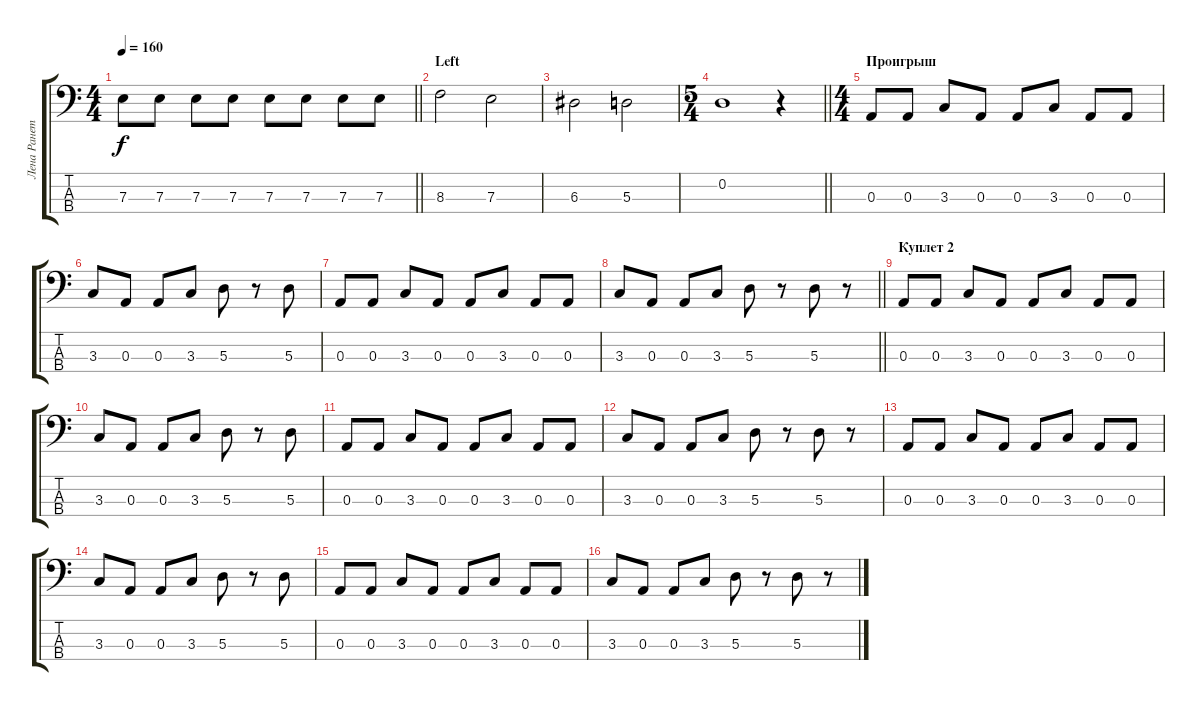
\track ("Лена Ранетка" "Лена Ранет") {instrument electricbassfinger}
\staff {score tabs}
\tuning (G2 D2 A1 E1) {hide}
\ts (4 4)
\tempo 160
\clef f4
\barLineRight lightlight
\ks c
7.3.8{dy f} 7.3.8 7.3.8 7.3.8 7.3.8 7.3.8 7.3.8 7.3.8 |
\section ("" "Left")
8.3.2 7.3.2 |
6.3.2 5.3.2 |
\ts (5 4)
\barLineRight lightlight
0.2.1 r.4 |
\ts (4 4)
\section ("" "Проигрыш")
0.3.8 0.3.8 3.3.8 0.3.8 0.3.8 3.3.8 0.3.8 0.3.8 |
3.3.8 0.3.8 0.3.8 3.3.8 5.3.8 r.8 5.3.8 |
0.3.8 0.3.8 3.3.8 0.3.8 0.3.8 3.3.8 0.3.8 0.3.8 |
\barLineRight lightlight
3.3.8 0.3.8 0.3.8 3.3.8 5.3.8 r.8 5.3.8 r.8 |
\section ("" "Куплет 2")
0.3.8 0.3.8 3.3.8 0.3.8 0.3.8 3.3.8 0.3.8 0.3.8 |
3.3.8 0.3.8 0.3.8 3.3.8 5.3.8 r.8 5.3.8 |
0.3.8 0.3.8 3.3.8 0.3.8 0.3.8 3.3.8 0.3.8 0.3.8 |
3.3.8 0.3.8 0.3.8 3.3.8 5.3.8 r.8 5.3.8 r.8 |
0.3.8 0.3.8 3.3.8 0.3.8 0.3.8 3.3.8 0.3.8 0.3.8 |
3.3.8 0.3.8 0.3.8 3.3.8 5.3.8 r.8 5.3.8 |
0.3.8 0.3.8 3.3.8 0.3.8 0.3.8 3.3.8 0.3.8 0.3.8 |
3.3.8 0.3.8 0.3.8 3.3.8 5.3.8 r.8 5.3.8 r.8
